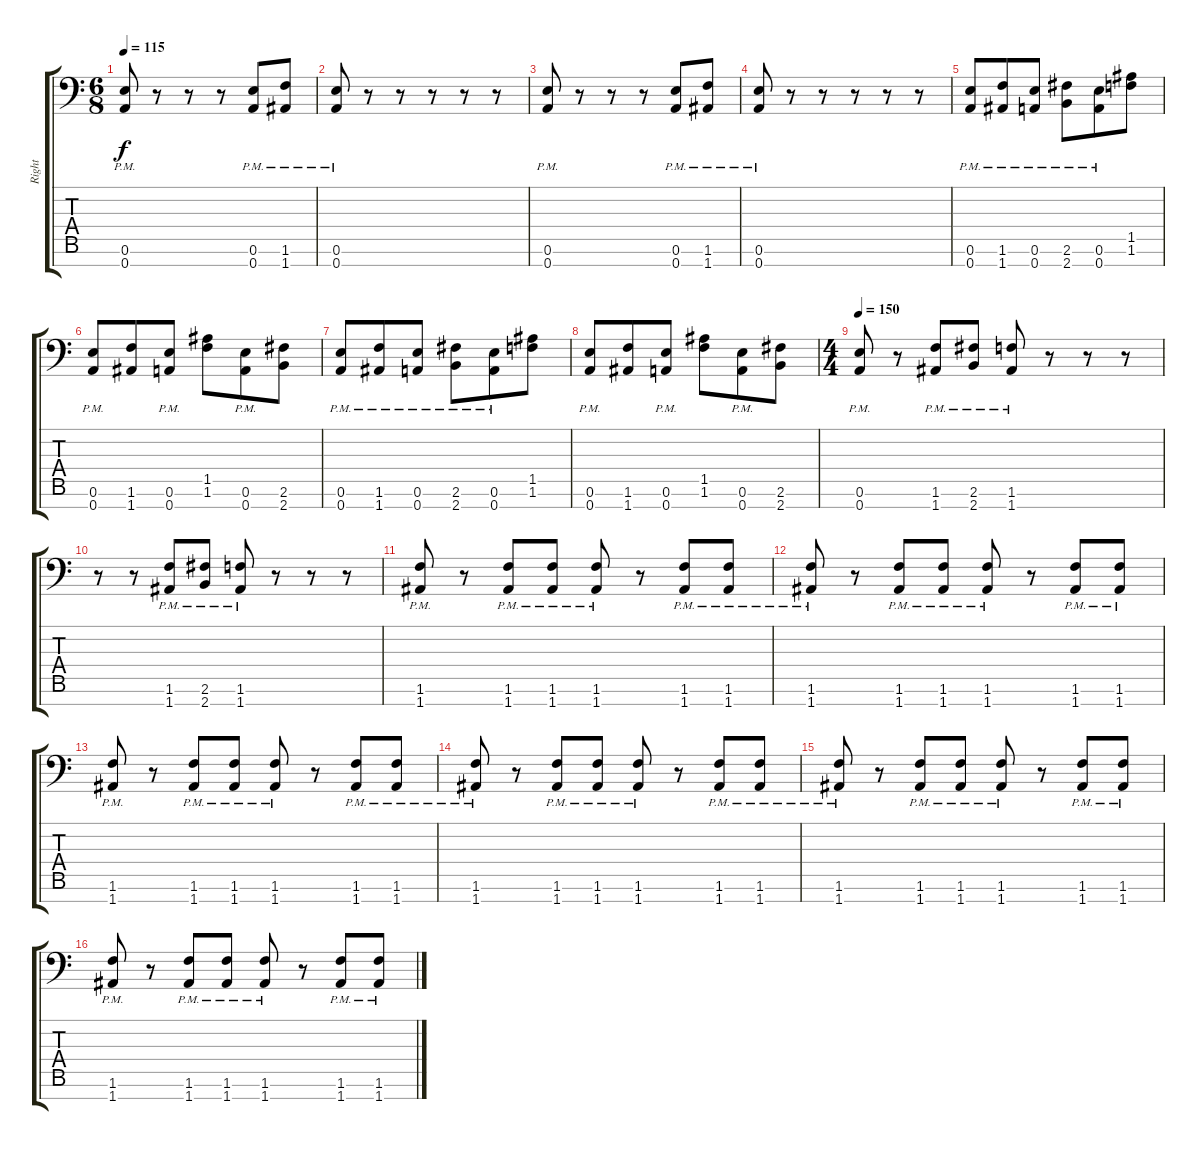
\track ("Right" "Right") {instrument distortionguitar}
\staff {score tabs}
\tuning (E4 B3 G3 D3 A2 E2 A1) {hide}
\ts (6 8)
\tempo 115
\clef f4
\ks c
(0.6{pm} 0.7{pm}).8{dy f} r.8 r.8 r.8 (0.6{pm} 0.7{pm}).8 (1.6{pm} 1.7{pm}).8 |
(0.6{pm} 0.7{pm}).8 r.8 r.8 r.8 r.8 r.8 |
(0.6{pm} 0.7{pm}).8 r.8 r.8 r.8 (0.6{pm} 0.7{pm}).8 (1.6{pm} 1.7{pm}).8 |
(0.6{pm} 0.7{pm}).8 r.8 r.8 r.8 r.8 r.8 |
(0.6{pm} 0.7{pm}).8 (1.6{pm} 1.7{pm}).8 (0.6{pm} 0.7{pm}).8 (2.6{pm} 2.7{pm}).8 (0.6{pm} 0.7{pm}).8 (1.5 1.6).8 |
(0.6{pm} 0.7{pm}).8 (1.6 1.7).8 (0.6{pm} 0.7{pm}).8 (1.5 1.6).8 (0.6{pm} 0.7{pm}).8 (2.6 2.7).8 |
(0.6{pm} 0.7{pm}).8 (1.6{pm} 1.7{pm}).8 (0.6{pm} 0.7{pm}).8 (2.6{pm} 2.7{pm}).8 (0.6{pm} 0.7{pm}).8 (1.5 1.6).8 |
(0.6{pm} 0.7{pm}).8 (1.6 1.7).8 (0.6{pm} 0.7{pm}).8 (1.5 1.6).8 (0.6{pm} 0.7{pm}).8 (2.6 2.7).8 |
\ts (4 4)
\tempo 150
(0.6{pm} 0.7{pm}).8 r.8 (1.6{pm} 1.7{pm}).8 (2.6{pm} 2.7{pm}).8 (1.6{pm} 1.7{pm}).8 r.8 r.8 r.8 |
r.8 r.8 (1.6{pm} 1.7{pm}).8 (2.6{pm} 2.7{pm}).8 (1.6{pm} 1.7{pm}).8 r.8 r.8 r.8 |
(1.6{pm} 1.7{pm}).8 r.8 (1.6{pm} 1.7{pm}).8 (1.6{pm} 1.7{pm}).8 (1.6{pm} 1.7{pm}).8 r.8 (1.6{pm} 1.7{pm}).8 (1.6{pm} 1.7{pm}).8 |
(1.6{pm} 1.7{pm}).8 r.8 (1.6{pm} 1.7{pm}).8 (1.6{pm} 1.7{pm}).8 (1.6{pm} 1.7{pm}).8 r.8 (1.6{pm} 1.7{pm}).8 (1.6{pm} 1.7{pm}).8 |
(1.6{pm} 1.7{pm}).8 r.8 (1.6{pm} 1.7{pm}).8 (1.6{pm} 1.7{pm}).8 (1.6{pm} 1.7{pm}).8 r.8 (1.6{pm} 1.7{pm}).8 (1.6{pm} 1.7{pm}).8 |
(1.6{pm} 1.7{pm}).8 r.8 (1.6{pm} 1.7{pm}).8 (1.6{pm} 1.7{pm}).8 (1.6{pm} 1.7{pm}).8 r.8 (1.6{pm} 1.7{pm}).8 (1.6{pm} 1.7{pm}).8 |
(1.6{pm} 1.7{pm}).8 r.8 (1.6{pm} 1.7{pm}).8 (1.6{pm} 1.7{pm}).8 (1.6{pm} 1.7{pm}).8 r.8 (1.6{pm} 1.7{pm}).8 (1.6{pm} 1.7{pm}).8 |
(1.6{pm} 1.7{pm}).8 r.8 (1.6{pm} 1.7{pm}).8 (1.6{pm} 1.7{pm}).8 (1.6{pm} 1.7{pm}).8 r.8 (1.6{pm} 1.7{pm}).8 (1.6{pm} 1.7{pm}).8
